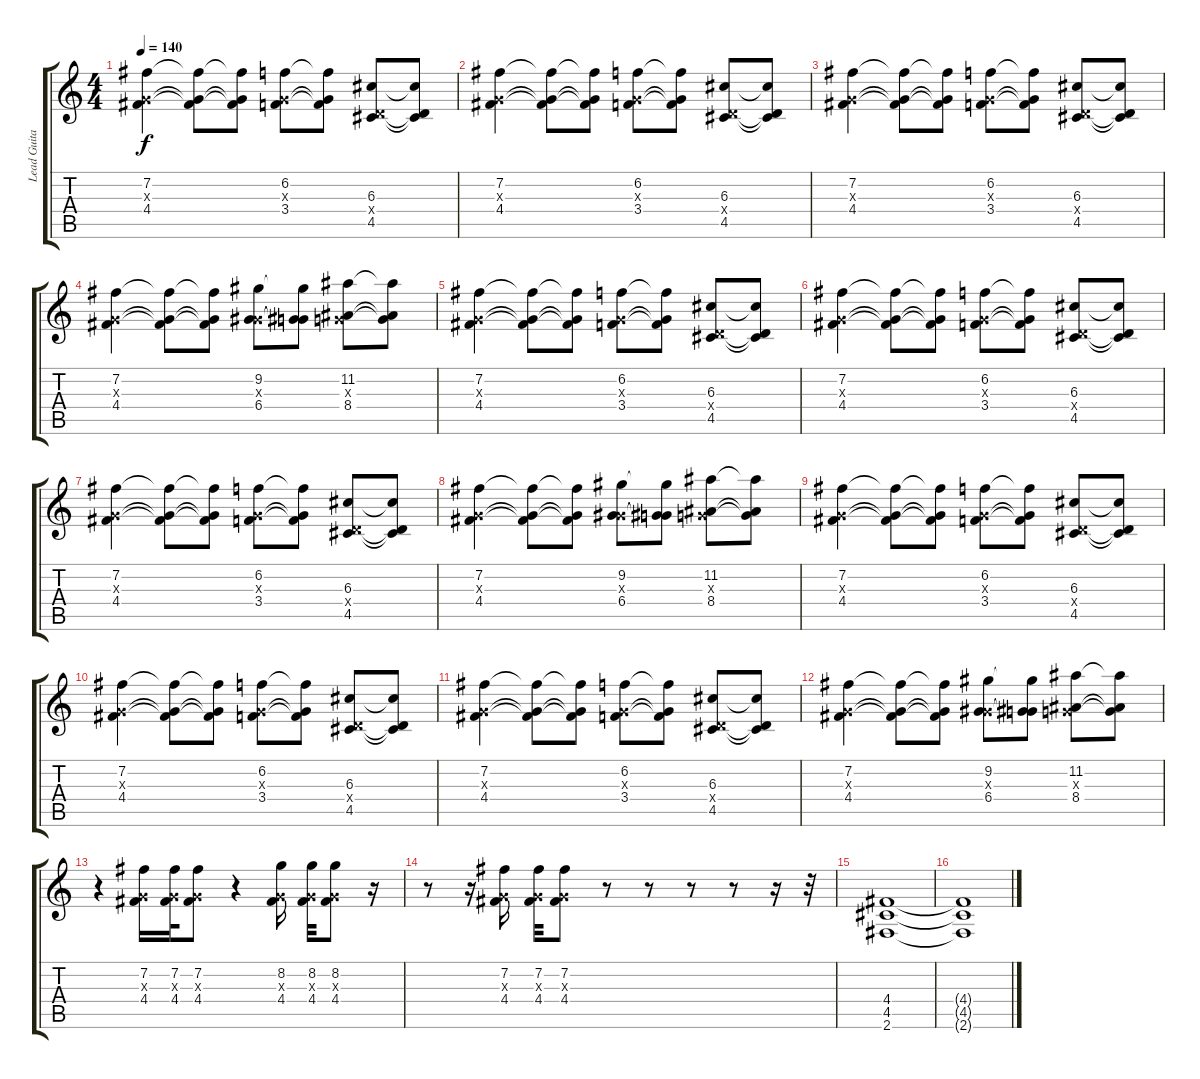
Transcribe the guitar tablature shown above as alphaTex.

\track ("Lead Guitar" "Lead Guita") {instrument electricguitarclean}
\staff {score tabs}
\tuning (E4 B3 G3 D3 A2 E2) {hide}
\ts (4 4)
\tempo 140
\clef g2
\ks c
(7.2 0.3{x} 4.4).4{dy f} (7.2{t} 0.3{t} 4.4{t}).8 (7.2{t} 0.3{t} 4.4{t}).8 (6.2 0.3{x} 3.4).8 (6.2{t} 0.3{t} 3.4{t}).8 (6.3 0.4{x} 4.5).8 (6.3{t} 0.4{t} 4.5{t}).8 |
(7.2 0.3{x} 4.4).4 (7.2{t} 0.3{t} 4.4{t}).8 (7.2{t} 0.3{t} 4.4{t}).8 (6.2 0.3{x} 3.4).8 (6.2{t} 0.3{t} 3.4{t}).8 (6.3 0.4{x} 4.5).8 (6.3{t} 0.4{t} 4.5{t}).8 |
(7.2 0.3{x} 4.4).4 (7.2{t} 0.3{t} 4.4{t}).8 (7.2{t} 0.3{t} 4.4{t}).8 (6.2 0.3{x} 3.4).8 (6.2{t} 0.3{t} 3.4{t}).8 (6.3 0.4{x} 4.5).8 (6.3{t} 0.4{t} 4.5{t}).8 |
(7.2 0.3{x} 4.4).4 (7.2{t} 0.3{t} 4.4{t}).8 (7.2{t} 0.3{t} 4.4{t}).8 (9.2 0.3{x} 6.4).8 (9.2{t} 0.3{t} 6.4{t}).8 (11.2 0.3{x} 8.4).8 (11.2{t} 0.3{t} 8.4{t}).8 |
(7.2 0.3{x} 4.4).4 (7.2{t} 0.3{t} 4.4{t}).8 (7.2{t} 0.3{t} 4.4{t}).8 (6.2 0.3{x} 3.4).8 (6.2{t} 0.3{t} 3.4{t}).8 (6.3 0.4{x} 4.5).8 (6.3{t} 0.4{t} 4.5{t}).8 |
(7.2 0.3{x} 4.4).4 (7.2{t} 0.3{t} 4.4{t}).8 (7.2{t} 0.3{t} 4.4{t}).8 (6.2 0.3{x} 3.4).8 (6.2{t} 0.3{t} 3.4{t}).8 (6.3 0.4{x} 4.5).8 (6.3{t} 0.4{t} 4.5{t}).8 |
(7.2 0.3{x} 4.4).4 (7.2{t} 0.3{t} 4.4{t}).8 (7.2{t} 0.3{t} 4.4{t}).8 (6.2 0.3{x} 3.4).8 (6.2{t} 0.3{t} 3.4{t}).8 (6.3 0.4{x} 4.5).8 (6.3{t} 0.4{t} 4.5{t}).8 |
(7.2 0.3{x} 4.4).4 (7.2{t} 0.3{t} 4.4{t}).8 (7.2{t} 0.3{t} 4.4{t}).8 (9.2 0.3{x} 6.4).8 (9.2{t} 0.3{t} 6.4{t}).8 (11.2 0.3{x} 8.4).8 (11.2{t} 0.3{t} 8.4{t}).8 |
(7.2 0.3{x} 4.4).4 (7.2{t} 0.3{t} 4.4{t}).8 (7.2{t} 0.3{t} 4.4{t}).8 (6.2 0.3{x} 3.4).8 (6.2{t} 0.3{t} 3.4{t}).8 (6.3 0.4{x} 4.5).8 (6.3{t} 0.4{t} 4.5{t}).8 |
(7.2 0.3{x} 4.4).4 (7.2{t} 0.3{t} 4.4{t}).8 (7.2{t} 0.3{t} 4.4{t}).8 (6.2 0.3{x} 3.4).8 (6.2{t} 0.3{t} 3.4{t}).8 (6.3 0.4{x} 4.5).8 (6.3{t} 0.4{t} 4.5{t}).8 |
(7.2 0.3{x} 4.4).4 (7.2{t} 0.3{t} 4.4{t}).8 (7.2{t} 0.3{t} 4.4{t}).8 (6.2 0.3{x} 3.4).8 (6.2{t} 0.3{t} 3.4{t}).8 (6.3 0.4{x} 4.5).8 (6.3{t} 0.4{t} 4.5{t}).8 |
(7.2 0.3{x} 4.4).4 (7.2{t} 0.3{t} 4.4{t}).8 (7.2{t} 0.3{t} 4.4{t}).8 (9.2 0.3{x} 6.4).8 (9.2{t} 0.3{t} 6.4{t}).8 (11.2 0.3{x} 8.4).8 (11.2{t} 0.3{t} 8.4{t}).8 |
r.4 (7.2 0.3{x} 4.4).16 (7.2 0.3{x} 4.4).32 (7.2 0.3{x} 4.4).8 r.4 (8.2 0.3{x} 4.4).16 (8.2 0.3{x} 4.4).32 (8.2 0.3{x} 4.4).8 r.16 |
r.8 r.16 (7.2 0.3{x} 4.4).16 (7.2 0.3{x} 4.4).32 (7.2 0.3{x} 4.4).8 r.8 r.8 r.8 r.8 r.16 r.32 |
(4.4 4.5 2.6).1{volume 0} |
(4.4{t} 4.5{t} 2.6{t}).1
